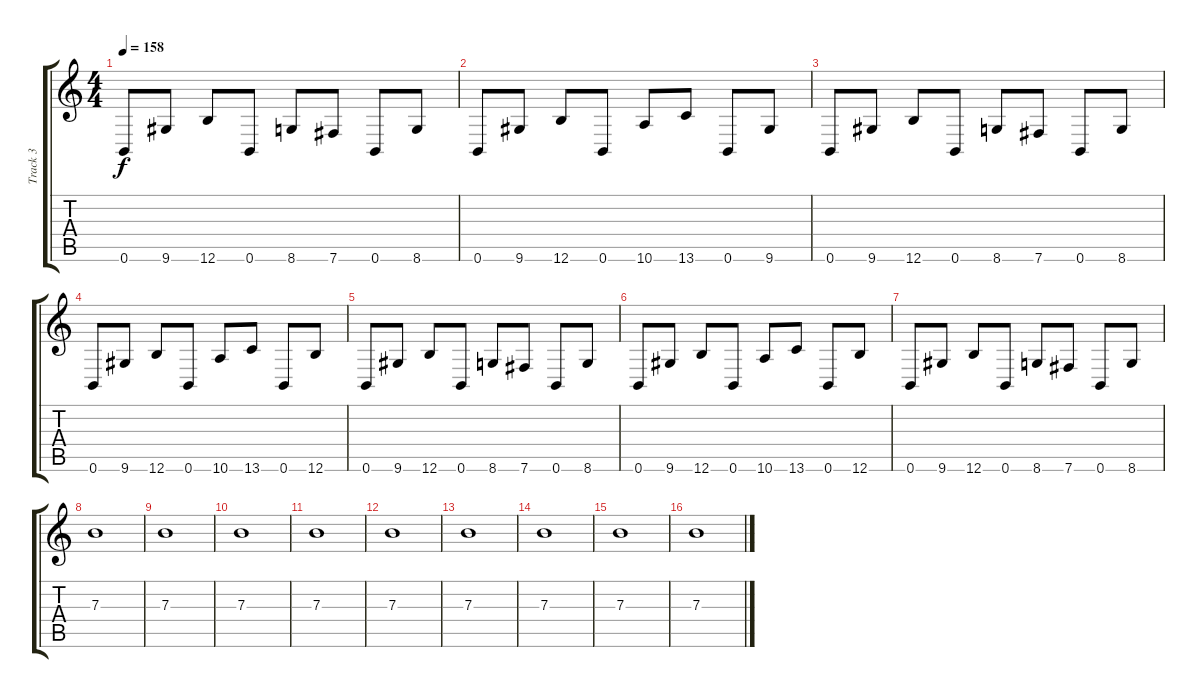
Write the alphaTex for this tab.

\track ("Track 3" "Track 3") {instrument distortionguitar}
\staff {score tabs}
\tuning (Db4 Ab3 E3 B2 Gb2 B1) {hide}
\ts (4 4)
\tempo 158
\clef g2
\ks c
0.6.8{dy f} 9.6.8 12.6.8 0.6.8 8.6.8 7.6.8 0.6.8 8.6.8 |
0.6.8 9.6.8 12.6.8 0.6.8 10.6.8 13.6.8 0.6.8 9.6.8 |
0.6.8 9.6.8 12.6.8 0.6.8 8.6.8 7.6.8 0.6.8 8.6.8 |
0.6.8 9.6.8 12.6.8 0.6.8 10.6.8 13.6.8 0.6.8 12.6.8 |
0.6.8 9.6.8 12.6.8 0.6.8 8.6.8 7.6.8 0.6.8 8.6.8 |
0.6.8 9.6.8 12.6.8 0.6.8 10.6.8 13.6.8 0.6.8 12.6.8 |
0.6.8 9.6.8 12.6.8 0.6.8 8.6.8 7.6.8 0.6.8 8.6.8 |
7.3.1 |
7.3.1 |
7.3.1 |
7.3.1 |
7.3.1 |
7.3.1 |
7.3.1 |
7.3.1 |
7.3.1
